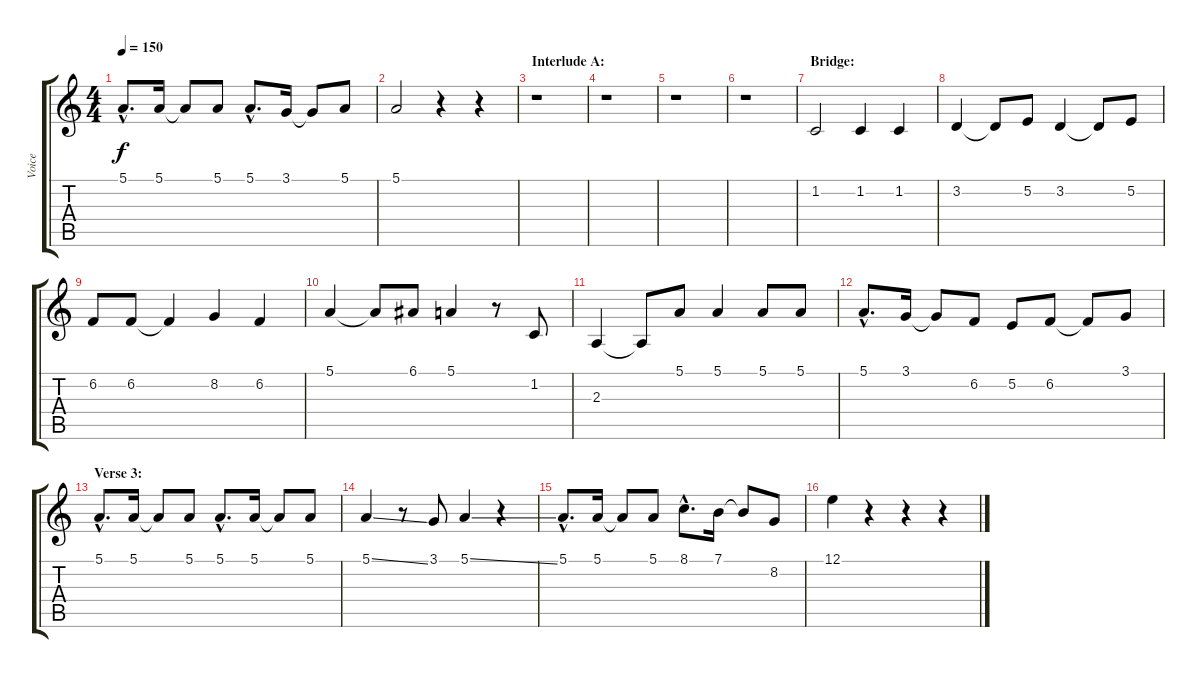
\track ("Voice" "Voice") {instrument oboe}
\staff {score tabs}
\tuning (E4 B3 G3 D3 A2 E2) {hide}
\ts (4 4)
\tempo 150
\clef g2
\ks c
5.1{hac}.8{d dy f} 5.1.16 5.1{t}.8 5.1.8 5.1{hac}.8{d} 3.1.16 3.1{t}.8 5.1.8 |
5.1.2 r.4 r.4 |
\section ("" "Interlude A:")
r.1 |
r.1 |
r.1 |
r.1 |
\section ("" "Bridge:")
1.2.2 1.2.4 1.2.4 |
3.2.4 3.2{t}.8 5.2.8 3.2.4 3.2{t}.8 5.2.8 |
6.2.8 6.2.8 6.2{t}.4 8.2.4 6.2.4 |
5.1.4 5.1{t}.8 6.1.8 5.1.4 r.8 1.2.8 |
2.3.4 2.3{t}.8 5.1.8 5.1.4 5.1.8 5.1.8 |
5.1{hac}.8{d} 3.1.16 3.1{t}.8 6.2.8 5.2.8 6.2.8 6.2{t}.8 3.1.8 |
\section ("" "Verse 3:")
5.1{hac}.8{d} 5.1.16 5.1{t}.8 5.1.8 5.1{hac}.8{d} 5.1.16 5.1{t}.8 5.1.8 |
5.1{ss}.4 r.8 3.1.8 5.1{ss}.4 r.4 |
5.1{hac}.8{d} 5.1.16 5.1{t}.8 5.1.8 8.1{hac}.8{d} 7.1.16 7.1{t}.8 8.2.8 |
12.1{ss}.4 r.4 r.4 r.4
